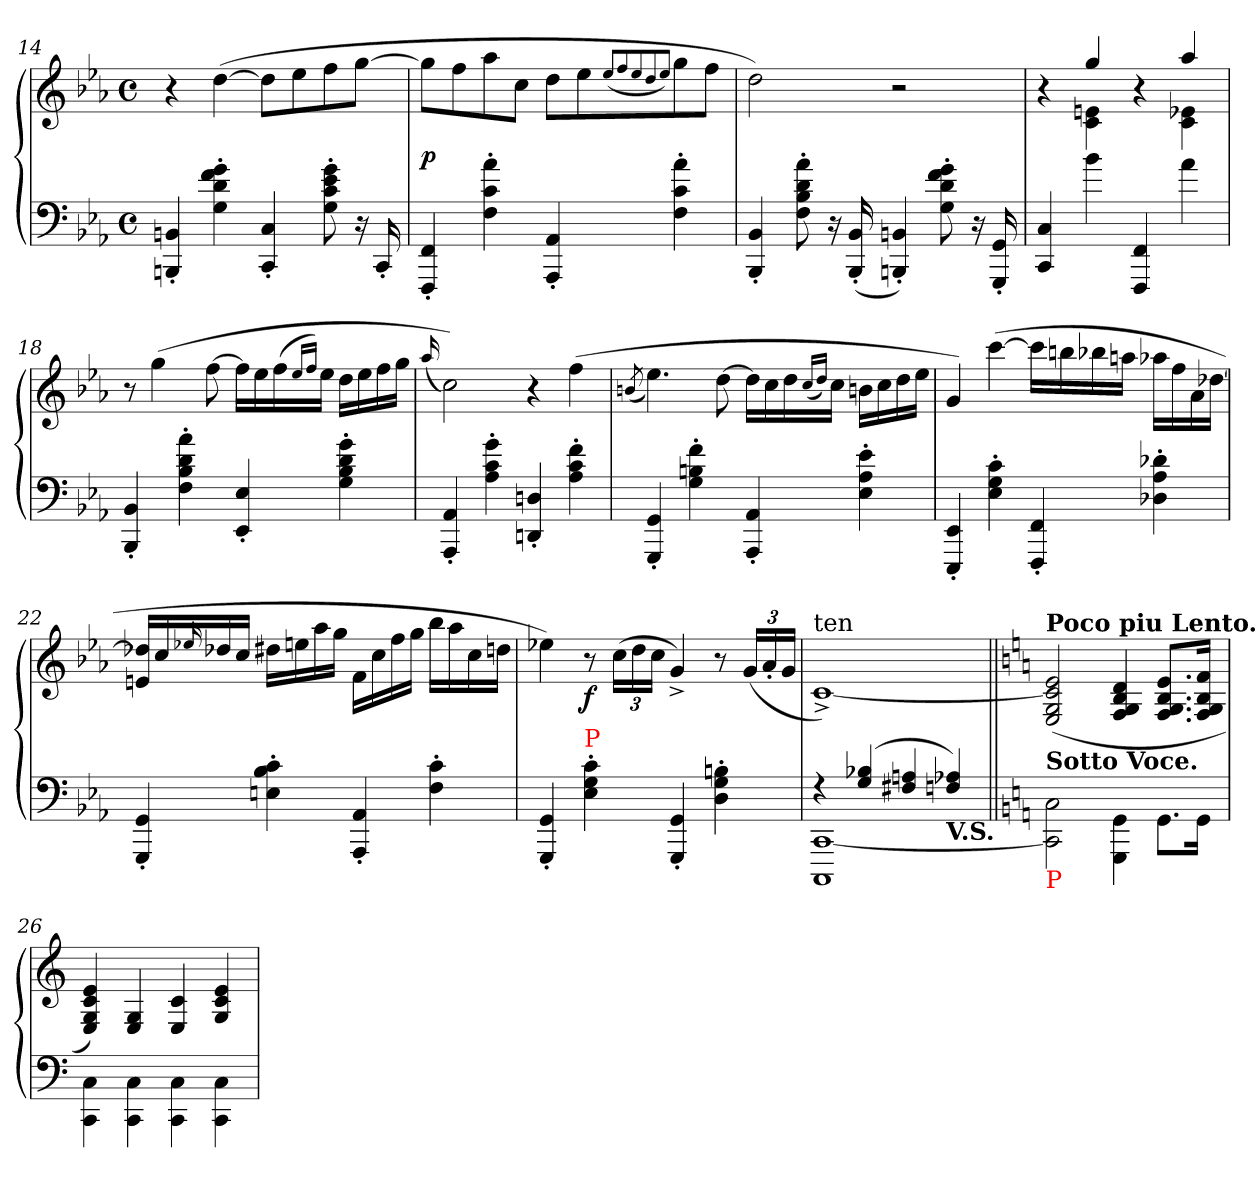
**kern	**kern	**dynam
*part1	*part1	*part1
*staff2	*staff1	*staff1/2
*clefF4	*clefG2	*
*k[b-e-a-]	*k[b-e-a-]	*
*c:	*c:	*
*M4/4	*M4/4	*
*met(c)	*met(c)	*
=14	=14	=14
4BBn'< 4BBBn'<	4r	.
4g'> 4f'> 4d'> 4G'>	(>[4dd	.
4C'< 4CC'<	8ddL]	.
.	8ee-	.
8g'> 8e-'> 8c'> 8G'>	8ff	.
16r	[8ggJ	.
16CC'<	.	.
=15	=15	=15
4FF'< 4FFF'<	8ggL]	p
.	8ff	.
4a-'> 4c'> 4F'>	8aa-	.
.	8ccJ	.
4AA-'< 4AAA-'<	8ddL	.
.	8ee-	.
.	(<8qee-/L	.
.	8qff/	.
.	8qee-/	.
.	8qdd/	.
.	8qee-/J)	.
4a-'> 4c'> 4F'>	8gg	.
.	8ffJ	.
=16	=16	=16
4BB-'< 4BBB-'<	2dd)	.
8a-'> 8d'> 8B-'> 8F'>	.	.
16r	.	.
(16BB-'< 16BBB-'<	.	.
4BBn'< 4BBBn'<)	2r	.
8g'> 8f'> 8d'> 8G'>	.	.
16r	.	.
16GG'< 16GGG'<	.	.
=17	=17	=17
*	*^	*
4C 4CC	4r	4ryy	.
4b-\	4gg/	4en\ 4c\	.
4FF 4FFF	4r	4ryy	.
4a-\	4aa-/	4e-X\ 4c\	.
*	*v	*v	*
=18	=18	=18
4BB-'< 4BBB-'<	8r	.
.	(>4gg	.
4a-'> 4d'> 4B-'> 4F'>	.	.
.	[8ff	.
4E-'< 4EE-'<	16ffLL]	.
.	16ee-	.
.	(<16ff	.
.	16qee-/LL	.
.	16qff/JJ)	.
.	16ee-JJ	.
4g'> 4d'> 4B-'> 4G'>	16ddLL	.
.	16ee-	.
.	16ff	.
.	16ggJJ	.
=19	=19	=19
.	(<16qqaa-/	.
4AA-'< 4AAA-'<	2cc))	.
4g'> 4c'> 4A-'>	.	.
4Dn'< 4DDn'<	4r	.
4f'> 4c'> 4A-'>	(>4ff	.
=20	=20	=20
.	(<8qbn/	.
4GG'< 4GGG'<	4.ee-)	.
4f'> 4Bn'> 4G'>	.	.
.	[8dd	.
4AA-'< 4AAA-'<	16ddLL]	.
.	16cc	.
.	16dd	.
.	(<16qcc/LL	.
.	16qdd/JJ)	.
.	16ccJJ	.
4e-'> 4A-'> 4E-'>	16bnLL	.
.	16cc	.
.	16dd	.
.	16ee-JJ	.
=21	=21	=21
4EE-'< 4EEE-'<	4g)	.
4c'> 4G'> 4E-'>	(>[4ccc	.
4FF'< 4FFF'<	16cccLL]	.
.	16bbn	.
.	16bb-X	.
.	16aanJJ	.
4d-X'> 4A-'> 4D-X'>	16aa-XLL	.
.	16ff	.
.	16a-	.
.	[16dd-XJJ	.
=22	=22	=22
4GG'< 4GGG'<	16dd-X] 16enLL	.
.	16cc	.
.	16qqee-X/	.
.	16dd-X	.
.	16ccJJ	.
4c'> 4B-'> 4En'>	16dd#XLL	.
.	16een	.
.	16aa-	.
.	16ggJJ	.
4AA-'< 4AAA-'<	16fLL	.
.	16cc	.
.	16ff	.
.	16ggJJ	.
4c'> 4F'>	16bb-LL	.
.	16aa-	.
.	16cc	.
.	16ddnJJ	.
=23	=23	=23
4GG'< 4GGG'<	4ee-X)	.
!LO:TX:a:color=red:t=P	!	!
4c'> 4G'> 4E-'>	8r	f
*	*Xbrackettup	*
.	(>24ccLL	.
.	24dd	.
.	24ccJJ	.
4GG'< 4GGG'<	4g^)	.
4Bn'> 4G'> 4D'>	8r	.
.	(<24gLL	.
.	24a-'	.
.	24gJJ	.
=24	=24	=24
*^	*	*
!	!	!LO:TX:a:t=ten	!
4rF	[1CC 1CCC	[1c^)	.
(4B-X 4G	.	.	.
4An 4F#X	.	.	.
!LO:TX:b:B:t=V.S.	!	!	!
4A-X 4Fn)	.	.	.
*v	*v	*	*
=25||	=25||	=25||
*k[]	*k[]	*
!	!LO:TX:a:B:t=Poco piu Lento.	!
!LO:TX:a:B:t=Sotto Voce.	!	!
!LO:TX:b:color=red:t=P	!	!
2C\ 2CC]\	(>2e/ 2c]/ 2G/ 2E/	.
4GG\ 4GGG\	4d/ 4B/ 4G/ 4F/	.
8.GG\L	8.e/ 8.B/ 8.G/ 8.F/L	.
16GG\Jk	16f/ 16B/ 16G/ 16F/Jk	.
=26	=26	=26
4C\ 4CC\	4e/ 4c/ 4G/ 4E/)	.
4C\ 4CC\	4G/ 4E/	.
4C\ 4CC\	4c/ 4E/	.
4C\ 4CC\	4e/ 4c/ 4G/	.
=	=	=
*-	*-	*-
